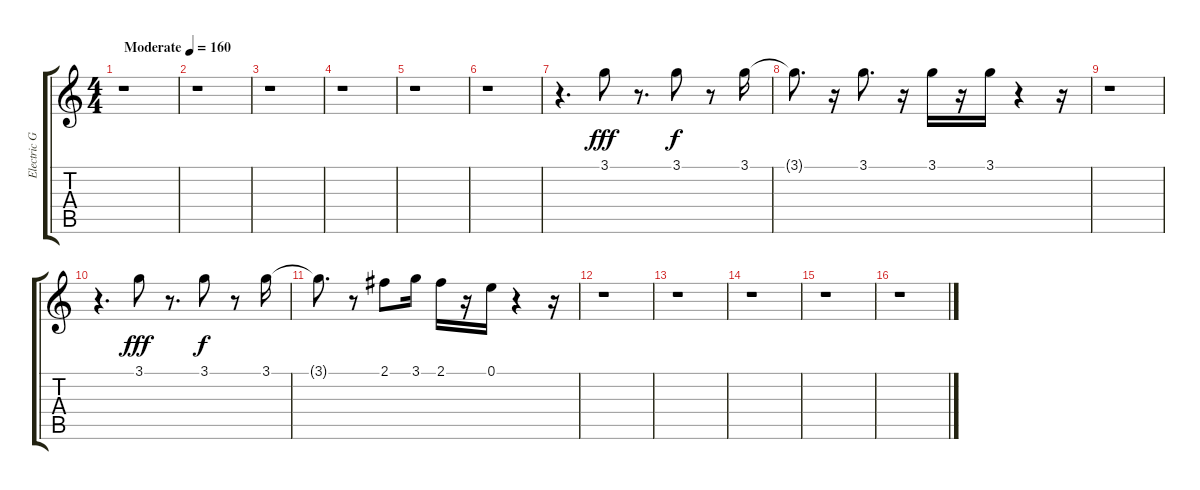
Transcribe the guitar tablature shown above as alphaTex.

\track ("Electric Guitar" "Electric G") {instrument electricguitarclean}
\staff {score tabs}
\tuning (E4 B3 G3 D3 A2 E2) {hide}
\ts (4 4)
\tempo (160 "Moderate")
\clef g2
\ks c
r.1{dy fff instrument electricguitarclean} |
r.1 |
r.1 |
r.1 |
r.1 |
r.1 |
r.4{d} 3.1.8 r.8{d} 3.1.8{dy f} r.8 3.1.16 |
3.1{t}.8{d} r.16 3.1.8{d} r.16 3.1.16 r.16 3.1.16 r.4 r.16 |
r.1 |
r.4{d} 3.1.8{dy fff} r.8{d} 3.1.8{dy f} r.8 3.1.16 |
3.1{t}.8{d} r.8 2.1.8 3.1.16 2.1.16 r.16 0.1.16 r.4 r.16 |
r.1 |
r.1 |
r.1 |
r.1 |
r.1
